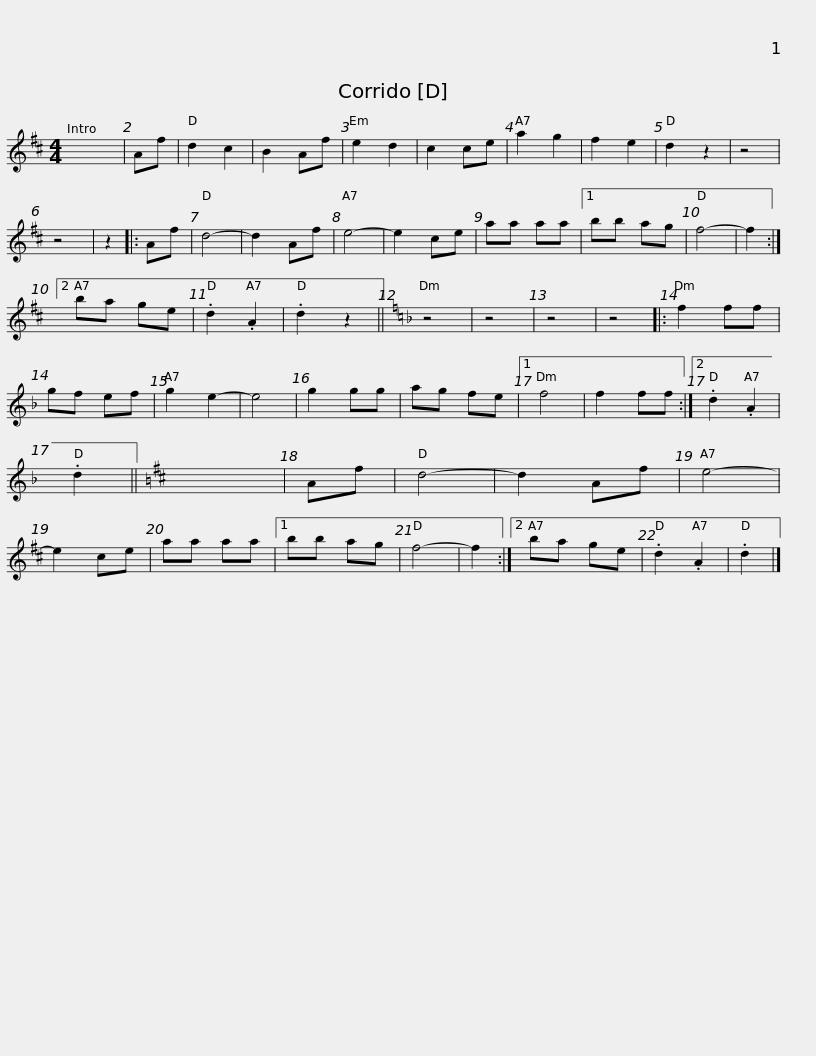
X:1
L:1/8
M:4/4
I:linebreak $
K:D
V:1 treble
V:1
 x8 | Af | d2 c2 | B2 Af | e2 d2 | %5
 c2 ce | a2 g2 | f2 e2 | d2 z2 | z4 | %10
 z4 | z2 |: Af | d4- | d2 Af | %15
 e4- |$ e2 ce | aa aa |1 bb ag | f4- | %20
 f2 :|2 ba ge | .d2 .A2 | .d2 z2 ||[K:Dmin] z4 | %25
 z4 | z4 | z4 |: f2 ff |$ gf ef | %30
 g2 e2- | e4 | g2 gg | ag fe |1 f4 | %35
 f2 ff :|2 .d2 .A2 | .d2 ||[K:D] x8 | Af | %40
 d4- | d2 Af | e4- | e2 ce |$ aa aa |1 %45
 bb ag | f4- | f2 :|2 ba ge | .d2 .A2 | %50
 .d2 |] %51
